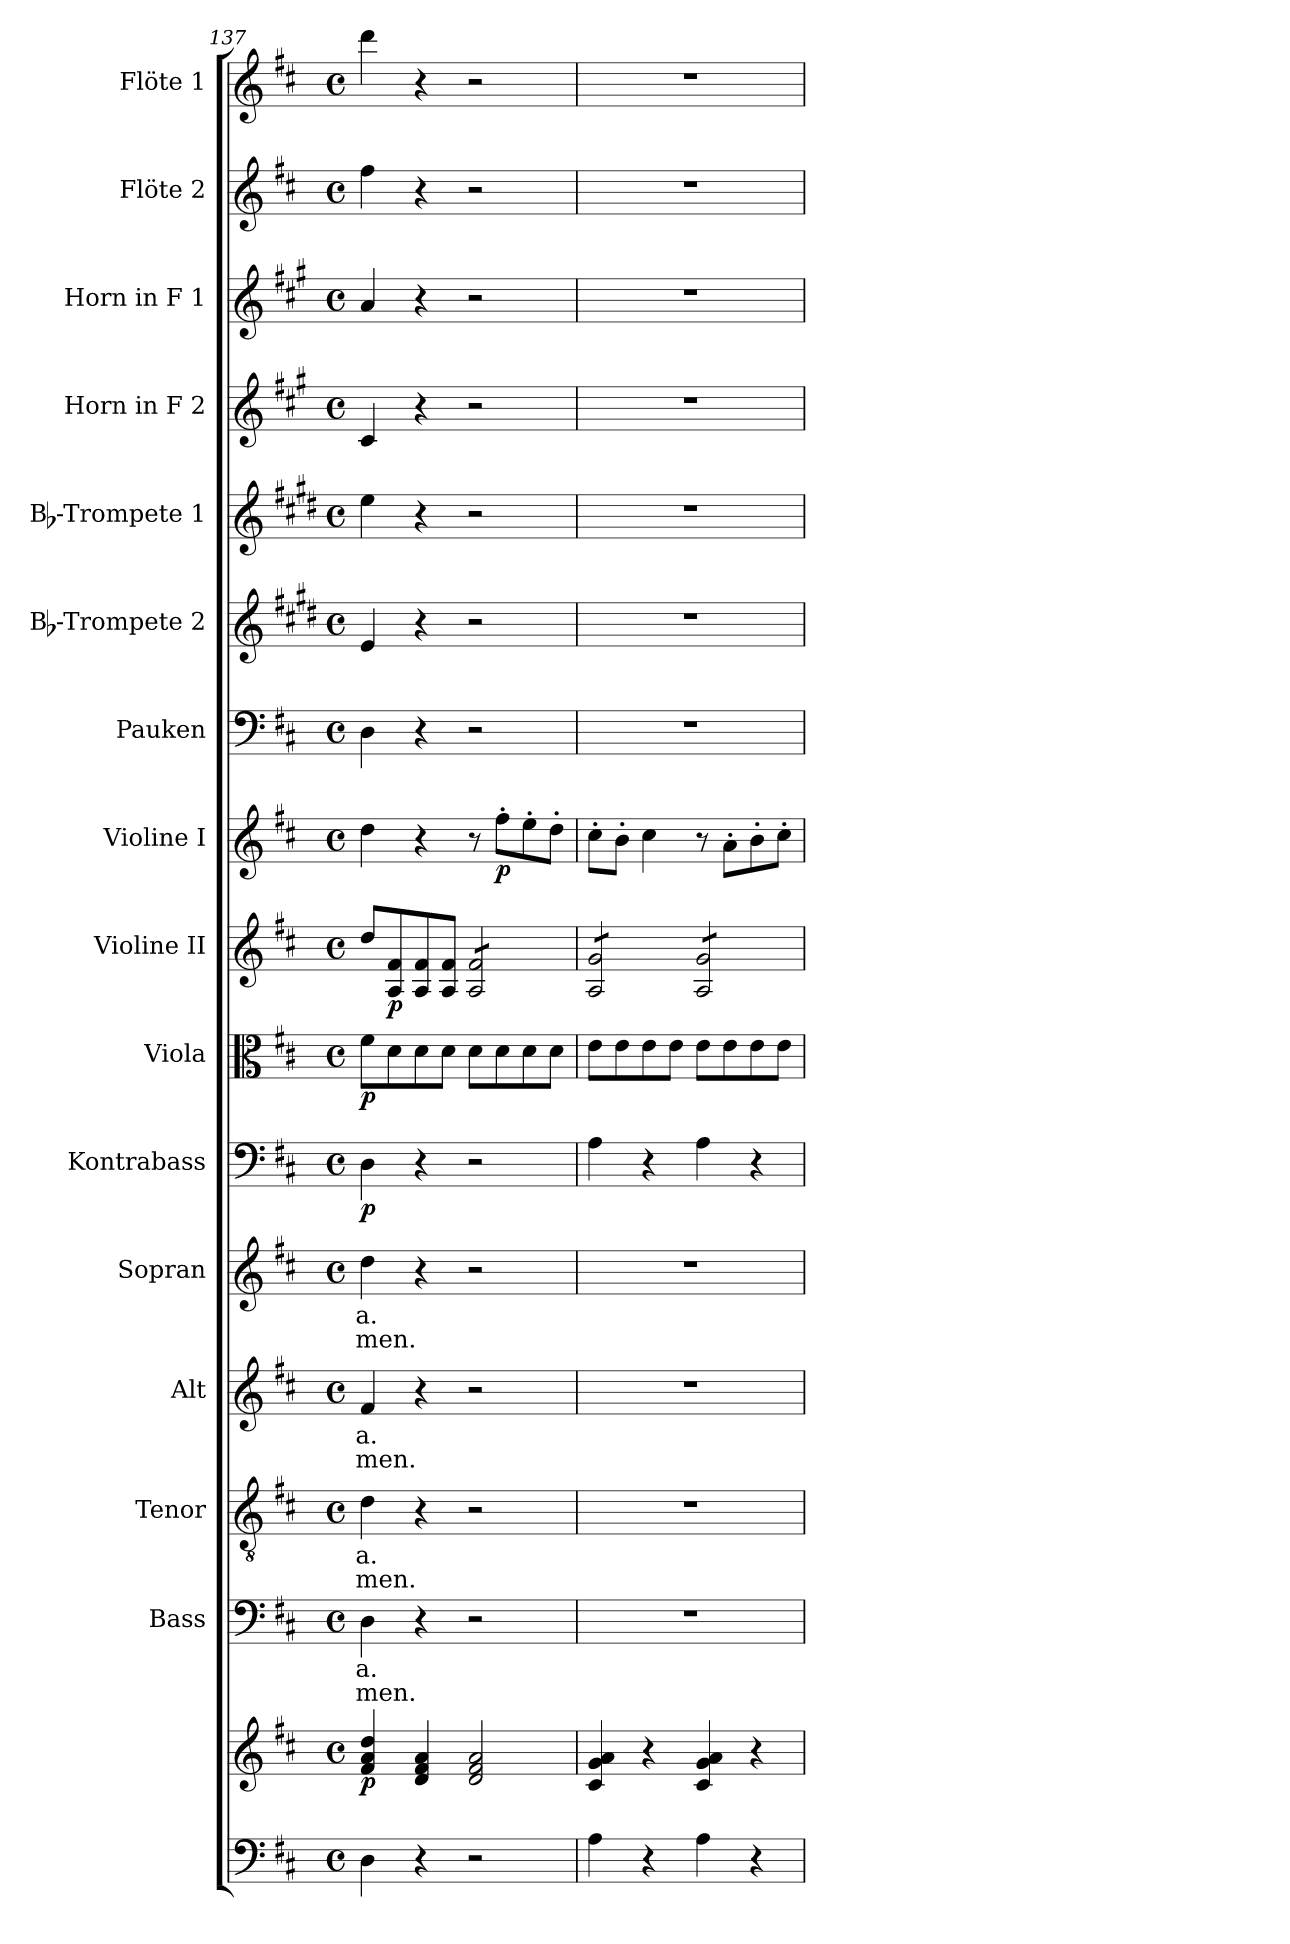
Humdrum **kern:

**kern	**kern	**dynam	**kern	**text	**text	**kern	**text	**text	**kern	**text	**text	**kern	**text	**text	**kern	**dynam	**kern	**dynam	**kern	**dynam	**kern	**dynam	**kern	**kern	**kern	**kern	**kern	**kern	**kern
*part16	*part16	*part16	*part15	*part15	*part15	*part14	*part14	*part14	*part13	*part13	*part13	*part12	*part12	*part12	*part11	*part11	*part10	*part10	*part9	*part9	*part8	*part8	*part7	*part6	*part5	*part4	*part3	*part2	*part1
*staff17	*staff16	*staff16/17	*staff15	*staff15	*staff15	*staff14	*staff14	*staff14	*staff13	*staff13	*staff13	*staff12	*staff12	*staff12	*staff11	*staff11	*staff10	*staff10	*staff9	*staff9	*staff8	*staff8	*staff7	*staff6	*staff5	*staff4	*staff3	*staff2	*staff1
*	*	*	*I"Bass	*	*	*I"Tenor	*	*	*I"Alt	*	*	*I"Sopran	*	*	*I"Kontrabass	*	*I"Viola	*	*I"Violine II	*	*I"Violine I	*	*I"Pauken	*I"Bb-Trompete 2	*I"Bb-Trompete 1	*I"Horn in F 2	*I"Horn in F 1	*I"Flöte 2	*I"Flöte 1
*	*	*	*I'B.	*	*	*I'T.	*	*	*I'A.	*	*	*I'S.	*	*	*I'Kb.	*	*I'Vla.	*	*I'Vl. II	*	*I'Vl. I	*	*I'Pk.	*I'Bb Trp. 2	*I'Bb Trp. 1	*	*	*I'Fl. 2	*I'Fl. 1
*clefF4	*clefG2	*	*clefF4	*	*	*clefGv2	*	*	*clefG2	*	*	*clefG2	*	*	*clefF4	*	*clefC3	*	*clefG2	*	*clefG2	*	*clefF4	*clefG2	*clefG2	*clefG2	*clefG2	*clefG2	*clefG2
*	*	*	*	*	*	*	*	*	*	*	*	*	*	*	*ITrd7c12	*	*	*	*	*	*	*	*	*ITrd1c2	*ITrd1c2	*ITrd4c7	*ITrd4c7	*	*
*k[f#c#]	*k[f#c#]	*	*k[f#c#]	*	*	*k[f#c#]	*	*	*k[f#c#]	*	*	*k[f#c#]	*	*	*k[f#c#]	*	*k[f#c#]	*	*k[f#c#]	*	*k[f#c#]	*	*k[f#c#]	*k[f#c#]	*k[f#c#]	*k[f#c#]	*k[f#c#]	*k[f#c#]	*k[f#c#]
*D:	*D:	*	*D:	*	*	*D:	*	*	*D:	*	*	*D:	*	*	*D:	*	*D:	*	*D:	*	*D:	*	*D:	*D:	*D:	*D:	*D:	*D:	*D:
*M4/4	*M4/4	*	*M4/4	*	*	*M4/4	*	*	*M4/4	*	*	*M4/4	*	*	*M4/4	*	*M4/4	*	*M4/4	*	*M4/4	*	*M4/4	*M4/4	*M4/4	*M4/4	*M4/4	*M4/4	*M4/4
*met(c)	*met(c)	*	*met(c)	*	*	*met(c)	*	*	*met(c)	*	*	*met(c)	*	*	*met(c)	*	*met(c)	*	*met(c)	*	*met(c)	*	*met(c)	*met(c)	*met(c)	*met(c)	*met(c)	*met(c)	*met(c)
=137	=137	=137	=137	=137	=137	=137	=137	=137	=137	=137	=137	=137	=137	=137	=137	=137	=137	=137	=137	=137	=137	=137	=137	=137	=137	=137	=137	=137	=137
!	!	!LO:DY:b	!	!LO:LY:b	!LO:LY:b	!	!LO:LY:b	!LO:LY:b	!	!LO:LY:b	!LO:LY:b	!	!LO:LY:b	!LO:LY:b	!	!LO:DY:b	!	!LO:DY:b	!	!	!	!	!	!	!	!	!	!	!
4D\	4f#/ 4a/ 4dd/	p	4D\	-a.	-men.	4d\	-a.	-men.	4f#/	-a.	-men.	4dd\	-a.	-men.	4DD\	p	8f#\L	p	8dd/L	.	4dd\	.	4D\	4d/	4dd\	4F#/	4d/	4ff#\	4ddd\
!	!	!	!	!	!	!	!	!	!	!	!	!	!	!	!	!	!	!	!	!LO:DY:b	!	!	!	!	!	!	!	!	!
.	.	.	.	.	.	.	.	.	.	.	.	.	.	.	.	.	8d\	.	8A/ 8f#/	p	.	.	.	.	.	.	.	.	.
4r	4d/ 4f#/ 4a/	.	4r	.	.	4r	.	.	4r	.	.	4r	.	.	4r	.	8d\	.	8A/ 8f#/	.	4r	.	4r	4r	4r	4r	4r	4r	4r
.	.	.	.	.	.	.	.	.	.	.	.	.	.	.	.	.	8d\J	.	8A/ 8f#/J	.	.	.	.	.	.	.	.	.	.
*	*	*	*	*	*	*	*	*	*	*	*	*	*	*	*	*	*	*	*tremolo	*	*	*	*	*	*	*	*	*	*
2r	2d/ 2f#/ 2a/	.	2r	.	.	2r	.	.	2r	.	.	2r	.	.	2r	.	8d\L	.	8A/ 8f#/L	.	8r	.	2r	2r	2r	2r	2r	2r	2r
!	!	!	!	!	!	!	!	!	!	!	!	!	!	!	!	!	!	!	!	!	!	!LO:DY:b	!	!	!	!	!	!	!
.	.	.	.	.	.	.	.	.	.	.	.	.	.	.	.	.	8d\	.	8A/ 8f#/	.	8ff#'>\L	p	.	.	.	.	.	.	.
.	.	.	.	.	.	.	.	.	.	.	.	.	.	.	.	.	8d\	.	8A/ 8f#/	.	8ee'>\	.	.	.	.	.	.	.	.
.	.	.	.	.	.	.	.	.	.	.	.	.	.	.	.	.	8d\J	.	8A/ 8f#/J	.	8dd'>\J	.	.	.	.	.	.	.	.
=138	=138	=138	=138	=138	=138	=138	=138	=138	=138	=138	=138	=138	=138	=138	=138	=138	=138	=138	=138	=138	=138	=138	=138	=138	=138	=138	=138	=138	=138
4A\	4c#/ 4g/ 4a/	.	1r	.	.	1r	.	.	1r	.	.	1r	.	.	4AA\	.	8e\L	.	8A/ 8g/L	.	8cc#'>\L	.	1r	1r	1r	1r	1r	1r	1r
.	.	.	.	.	.	.	.	.	.	.	.	.	.	.	.	.	8e\	.	8A/ 8g/	.	8b'>\J	.	.	.	.	.	.	.	.
4r	4r	.	.	.	.	.	.	.	.	.	.	.	.	.	4r	.	8e\	.	8A/ 8g/	.	4cc#\	.	.	.	.	.	.	.	.
.	.	.	.	.	.	.	.	.	.	.	.	.	.	.	.	.	8e\J	.	8A/ 8g/J	.	.	.	.	.	.	.	.	.	.
4A\	4c#/ 4g/ 4a/	.	.	.	.	.	.	.	.	.	.	.	.	.	4AA\	.	8e\L	.	8A/ 8g/L	.	8r	.	.	.	.	.	.	.	.
.	.	.	.	.	.	.	.	.	.	.	.	.	.	.	.	.	8e\	.	8A/ 8g/	.	8a'>\L	.	.	.	.	.	.	.	.
4r	4r	.	.	.	.	.	.	.	.	.	.	.	.	.	4r	.	8e\	.	8A/ 8g/	.	8b'>\	.	.	.	.	.	.	.	.
.	.	.	.	.	.	.	.	.	.	.	.	.	.	.	.	.	8e\J	.	8A/ 8g/J	.	8cc#'>\J	.	.	.	.	.	.	.	.
*	*	*	*	*	*	*	*	*	*	*	*	*	*	*	*	*	*	*	*Xtremolo	*	*	*	*	*	*	*	*	*	*
=	=	=	=	=	=	=	=	=	=	=	=	=	=	=	=	=	=	=	=	=	=	=	=	=	=	=	=	=	=
*-	*-	*-	*-	*-	*-	*-	*-	*-	*-	*-	*-	*-	*-	*-	*-	*-	*-	*-	*-	*-	*-	*-	*-	*-	*-	*-	*-	*-	*-
